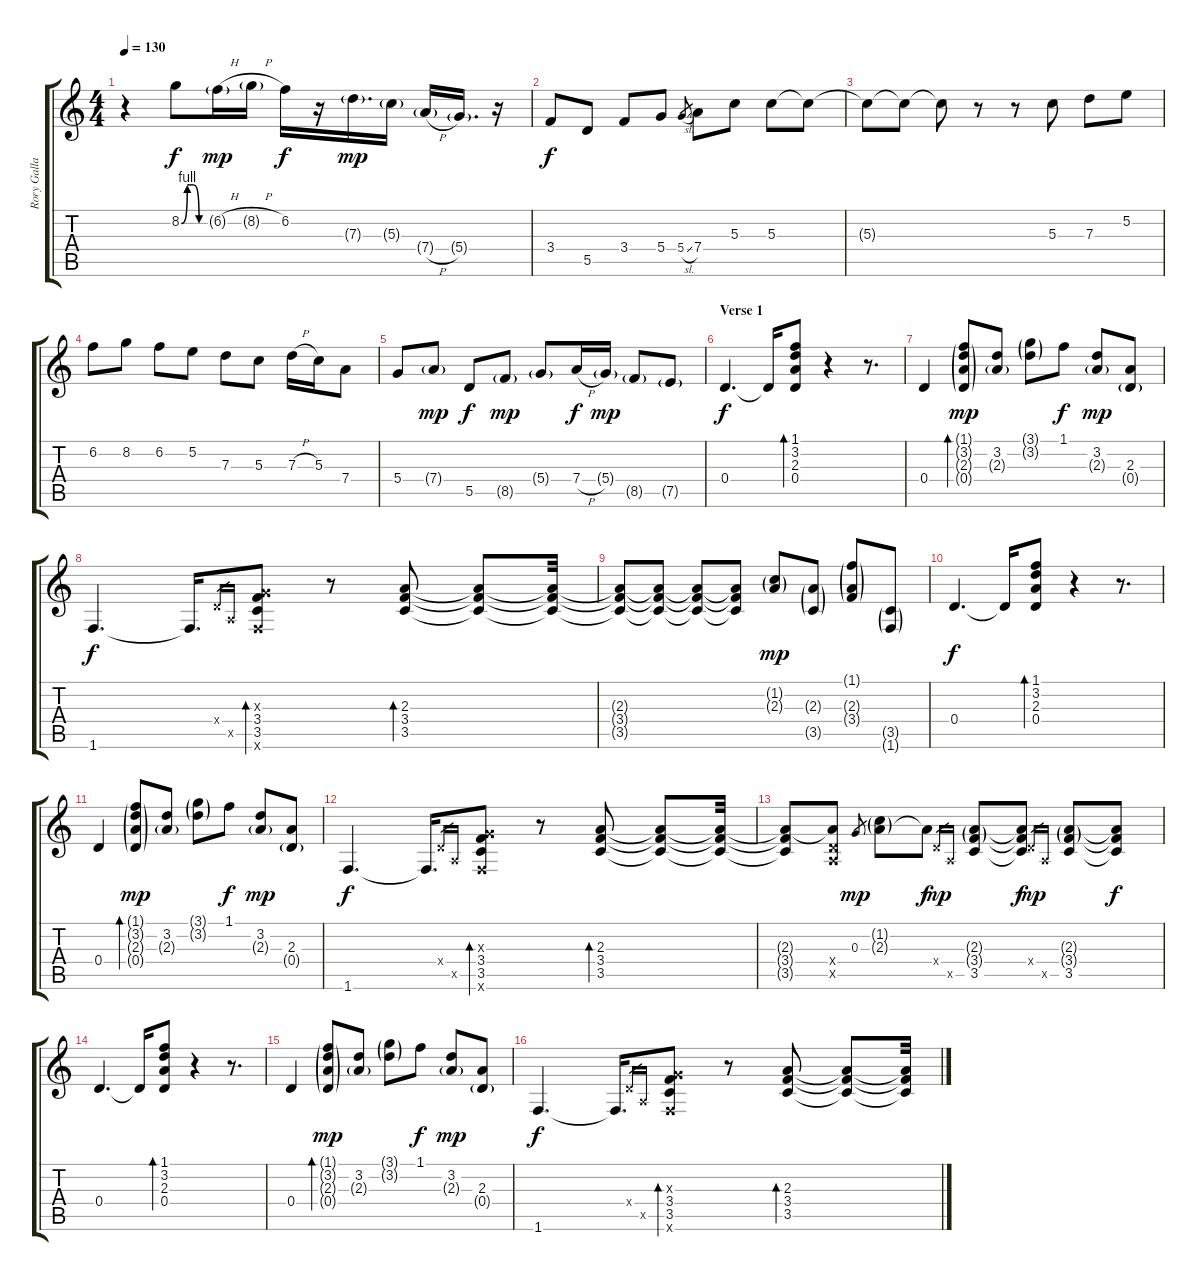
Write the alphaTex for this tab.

\track ("Rory Gallagher" "Rory Galla") {instrument electricguitarclean}
\staff {score tabs}
\tuning (E4 B3 G3 D3 A2 E2) {hide}
\ts (4 4)
\tempo 130
\clef g2
\ks c
r.4{dy f} 8.2{be (custom 0 0 15 4 30 4 45 0 60 0)}.8 6.2{h g}.16{dy mp} 8.2{h g}.16 6.2.16{dy f} r.16 7.3{g}.16{d dy mp} 5.3{g}.16 7.4{h g}.16 5.4{g}.16{d} r.16 |
3.4.8{dy f} 5.5.8 3.4.8 5.4.8 5.4{sl}.8{gr} 7.4.8 5.3.8 5.3.8 5.3{t}.8 |
5.3{t}.8 5.3{t}.8 5.3{t}.8 r.8 r.8 5.3.8 7.3.8{instrument guitarharmonics} 5.2.8 |
6.2.8 8.2.8 6.2.8 5.2.8 7.3.8 5.3.8 7.3{h}.16{volume 13 instrument electricguitarclean} 5.3.16 7.4.8 |
5.4.8 7.4{g}.8{dy mp} 5.5.8{dy f} 8.5{g}.8{dy mp} 5.4{g}.8 7.4{h}.16{dy f} 5.4{g}.16{dy mp} 8.5{g}.8 7.5{g}.8 |
\section ("" "Verse 1")
0.4.4{d dy f balance 8} 0.4{t}.16 (1.1 3.2 2.3 0.4).8{bd 480} r.4 r.8{d} |
0.4.4 (1.1{g} 3.2{g} 2.3{g} 0.4{g}).8{bd 60 dy mp} (3.2 2.3{g}).8 (3.1{g} 3.2{g}).8 1.1.8{dy f} (3.2 2.3{g}).8{dy mp} (2.3 0.4{g}).8 |
1.6.4{d dy f} 1.6{t}.16{d} 0.4{x}.16{gr} 0.5{x}.16{gr} (0.3{x} 3.4 3.5 1.6{x}).8{bd 60} r.8 (2.3 3.4 3.5).8{bd 120} (2.3{t} 3.4{t} 3.5{t}).8 (2.3{t} 3.4{t} 3.5{t}).32 |
(2.3{t} 3.4{t} 3.5{t}).8 (2.3{t} 3.4{t} 3.5{t}).8 (2.3{t} 3.4{t} 3.5{t}).8 (2.3{t} 3.4{t} 3.5{t}).8 (1.2{g} 2.3{g}).8{dy mp} (2.3{g} 3.5{g}).8 (1.1{g} 2.3{g} 3.4{g}).8 (3.5{g} 1.6{g}).8 |
0.4.4{d dy f} 0.4{t}.16 (1.1 3.2 2.3 0.4).8{bd 480} r.4 r.8{d} |
0.4.4 (1.1{g} 3.2{g} 2.3{g} 0.4{g}).8{bd 60 dy mp} (3.2 2.3{g}).8 (3.1{g} 3.2{g}).8 1.1.8{dy f} (3.2 2.3{g}).8{dy mp} (2.3 0.4{g}).8 |
1.6.4{d dy f} 1.6{t}.16{d} 0.4{x}.16{gr} 0.5{x}.16{gr} (0.3{x} 3.4 3.5 1.6{x}).8{bd 60} r.8 (2.3 3.4 3.5).8{bd 120} (2.3{t} 3.4{t} 3.5{t}).8 (2.3{t} 3.4{t} 3.5{t}).32 |
(2.3{t} 3.4{t} 3.5{t}).8 (2.3{t} 0.4{x} 0.5{x}).8 0.3.8{gr dy mp} (1.2{g} 2.3{g}).8 2.3{t}.8{dy f} 0.4{x}.16{gr dy mp} 0.5{x}.16{gr} (2.3{g} 3.4{g} 3.5).8 (2.3{t} 3.4{t} 3.5{t}).8{dy f} 0.4{x}.16{gr dy mp} 0.5{x}.16{gr} (2.3{g} 3.4{g} 3.5).8 (2.3{t} 3.4{t} 3.5{t}).8{dy f} |
0.4.4{d} 0.4{t}.16 (1.1 3.2 2.3 0.4).8{bd 480} r.4 r.8{d} |
0.4.4 (1.1{g} 3.2{g} 2.3{g} 0.4{g}).8{bd 60 dy mp} (3.2 2.3{g}).8 (3.1{g} 3.2{g}).8 1.1.8{dy f} (3.2 2.3{g}).8{dy mp} (2.3 0.4{g}).8 |
1.6.4{d dy f} 1.6{t}.16{d} 0.4{x}.16{gr} 0.5{x}.16{gr} (0.3{x} 3.4 3.5 1.6{x}).8{bd 60} r.8 (2.3 3.4 3.5).8{bd 120} (2.3{t} 3.4{t} 3.5{t}).8 (2.3{t} 3.4{t} 3.5{t}).32
